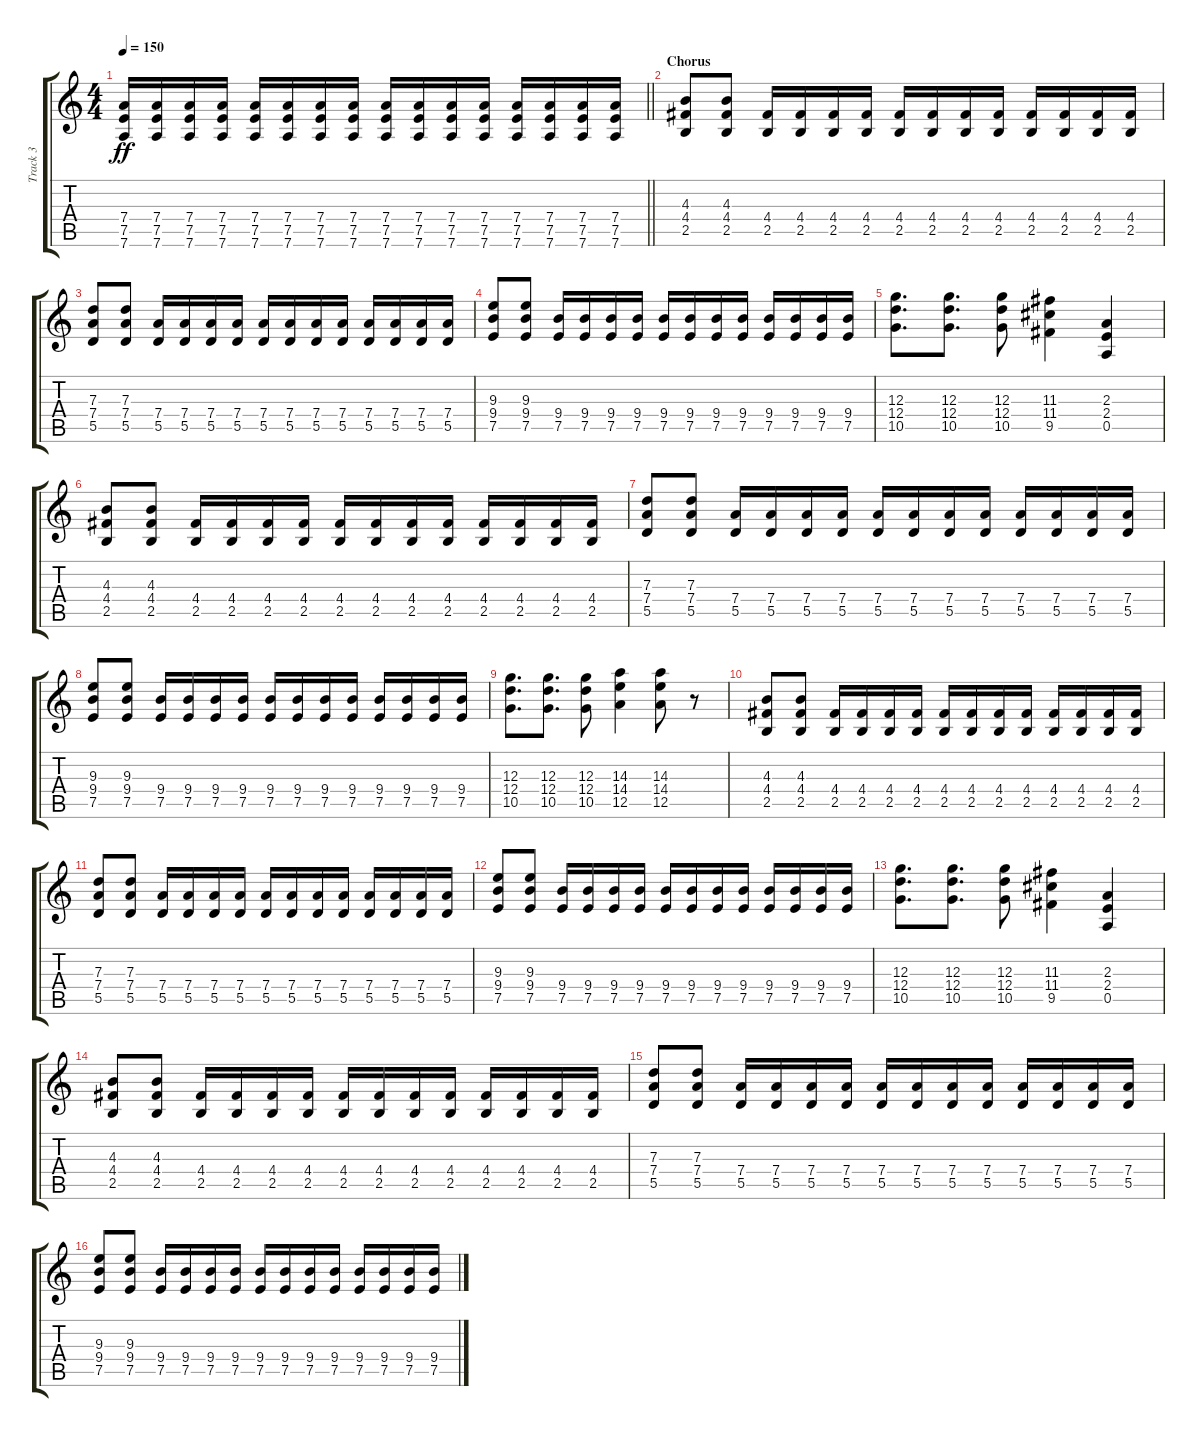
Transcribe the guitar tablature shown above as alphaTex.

\track ("Track 3" "Track 3") {instrument overdrivenguitar}
\staff {score tabs}
\tuning (E4 B3 G3 D3 A2 D2) {hide}
\ts (4 4)
\tempo 150
\clef g2
\barLineRight lightlight
\ks c
(7.4 7.5 7.6).16{dy ff} (7.4 7.5 7.6).16 (7.4 7.5 7.6).16 (7.4 7.5 7.6).16 (7.4 7.5 7.6).16 (7.4 7.5 7.6).16 (7.4 7.5 7.6).16 (7.4 7.5 7.6).16 (7.4 7.5 7.6).16 (7.4 7.5 7.6).16 (7.4 7.5 7.6).16 (7.4 7.5 7.6).16 (7.4 7.5 7.6).16 (7.4 7.5 7.6).16 (7.4 7.5 7.6).16 (7.4 7.5 7.6).16 |
\section ("" "Chorus")
(4.3 4.4 2.5).8 (4.3 4.4 2.5).8 (4.4 2.5).16 (4.4 2.5).16 (4.4 2.5).16 (4.4 2.5).16 (4.4 2.5).16 (4.4 2.5).16 (4.4 2.5).16 (4.4 2.5).16 (4.4 2.5).16 (4.4 2.5).16 (4.4 2.5).16 (4.4 2.5).16 |
(7.3 7.4 5.5).8 (7.3 7.4 5.5).8 (7.4 5.5).16 (7.4 5.5).16 (7.4 5.5).16 (7.4 5.5).16 (7.4 5.5).16 (7.4 5.5).16 (7.4 5.5).16 (7.4 5.5).16 (7.4 5.5).16 (7.4 5.5).16 (7.4 5.5).16 (7.4 5.5).16 |
(9.3 9.4 7.5).8 (9.3 9.4 7.5).8 (9.4 7.5).16 (9.4 7.5).16 (9.4 7.5).16 (9.4 7.5).16 (9.4 7.5).16 (9.4 7.5).16 (9.4 7.5).16 (9.4 7.5).16 (9.4 7.5).16 (9.4 7.5).16 (9.4 7.5).16 (9.4 7.5).16 |
(12.3 12.4 10.5).8{d} (12.3 12.4 10.5).8{d} (12.3 12.4 10.5).8 (11.3 11.4 9.5).4 (2.3 2.4 0.5).4 |
(4.3 4.4 2.5).8 (4.3 4.4 2.5).8 (4.4 2.5).16 (4.4 2.5).16 (4.4 2.5).16 (4.4 2.5).16 (4.4 2.5).16 (4.4 2.5).16 (4.4 2.5).16 (4.4 2.5).16 (4.4 2.5).16 (4.4 2.5).16 (4.4 2.5).16 (4.4 2.5).16 |
(7.3 7.4 5.5).8 (7.3 7.4 5.5).8 (7.4 5.5).16 (7.4 5.5).16 (7.4 5.5).16 (7.4 5.5).16 (7.4 5.5).16 (7.4 5.5).16 (7.4 5.5).16 (7.4 5.5).16 (7.4 5.5).16 (7.4 5.5).16 (7.4 5.5).16 (7.4 5.5).16 |
(9.3 9.4 7.5).8 (9.3 9.4 7.5).8 (9.4 7.5).16 (9.4 7.5).16 (9.4 7.5).16 (9.4 7.5).16 (9.4 7.5).16 (9.4 7.5).16 (9.4 7.5).16 (9.4 7.5).16 (9.4 7.5).16 (9.4 7.5).16 (9.4 7.5).16 (9.4 7.5).16 |
(12.3 12.4 10.5).8{d} (12.3 12.4 10.5).8{d} (12.3 12.4 10.5).8 (14.3 14.4 12.5).4 (14.3 14.4 12.5).8 r.8 |
(4.3 4.4 2.5).8 (4.3 4.4 2.5).8 (4.4 2.5).16 (4.4 2.5).16 (4.4 2.5).16 (4.4 2.5).16 (4.4 2.5).16 (4.4 2.5).16 (4.4 2.5).16 (4.4 2.5).16 (4.4 2.5).16 (4.4 2.5).16 (4.4 2.5).16 (4.4 2.5).16 |
(7.3 7.4 5.5).8 (7.3 7.4 5.5).8 (7.4 5.5).16 (7.4 5.5).16 (7.4 5.5).16 (7.4 5.5).16 (7.4 5.5).16 (7.4 5.5).16 (7.4 5.5).16 (7.4 5.5).16 (7.4 5.5).16 (7.4 5.5).16 (7.4 5.5).16 (7.4 5.5).16 |
(9.3 9.4 7.5).8 (9.3 9.4 7.5).8 (9.4 7.5).16 (9.4 7.5).16 (9.4 7.5).16 (9.4 7.5).16 (9.4 7.5).16 (9.4 7.5).16 (9.4 7.5).16 (9.4 7.5).16 (9.4 7.5).16 (9.4 7.5).16 (9.4 7.5).16 (9.4 7.5).16 |
(12.3 12.4 10.5).8{d} (12.3 12.4 10.5).8{d} (12.3 12.4 10.5).8 (11.3 11.4 9.5).4 (2.3 2.4 0.5).4 |
(4.3 4.4 2.5).8 (4.3 4.4 2.5).8 (4.4 2.5).16 (4.4 2.5).16 (4.4 2.5).16 (4.4 2.5).16 (4.4 2.5).16 (4.4 2.5).16 (4.4 2.5).16 (4.4 2.5).16 (4.4 2.5).16 (4.4 2.5).16 (4.4 2.5).16 (4.4 2.5).16 |
(7.3 7.4 5.5).8 (7.3 7.4 5.5).8 (7.4 5.5).16 (7.4 5.5).16 (7.4 5.5).16 (7.4 5.5).16 (7.4 5.5).16 (7.4 5.5).16 (7.4 5.5).16 (7.4 5.5).16 (7.4 5.5).16 (7.4 5.5).16 (7.4 5.5).16 (7.4 5.5).16 |
(9.3 9.4 7.5).8 (9.3 9.4 7.5).8 (9.4 7.5).16 (9.4 7.5).16 (9.4 7.5).16 (9.4 7.5).16 (9.4 7.5).16 (9.4 7.5).16 (9.4 7.5).16 (9.4 7.5).16 (9.4 7.5).16 (9.4 7.5).16 (9.4 7.5).16 (9.4 7.5).16
